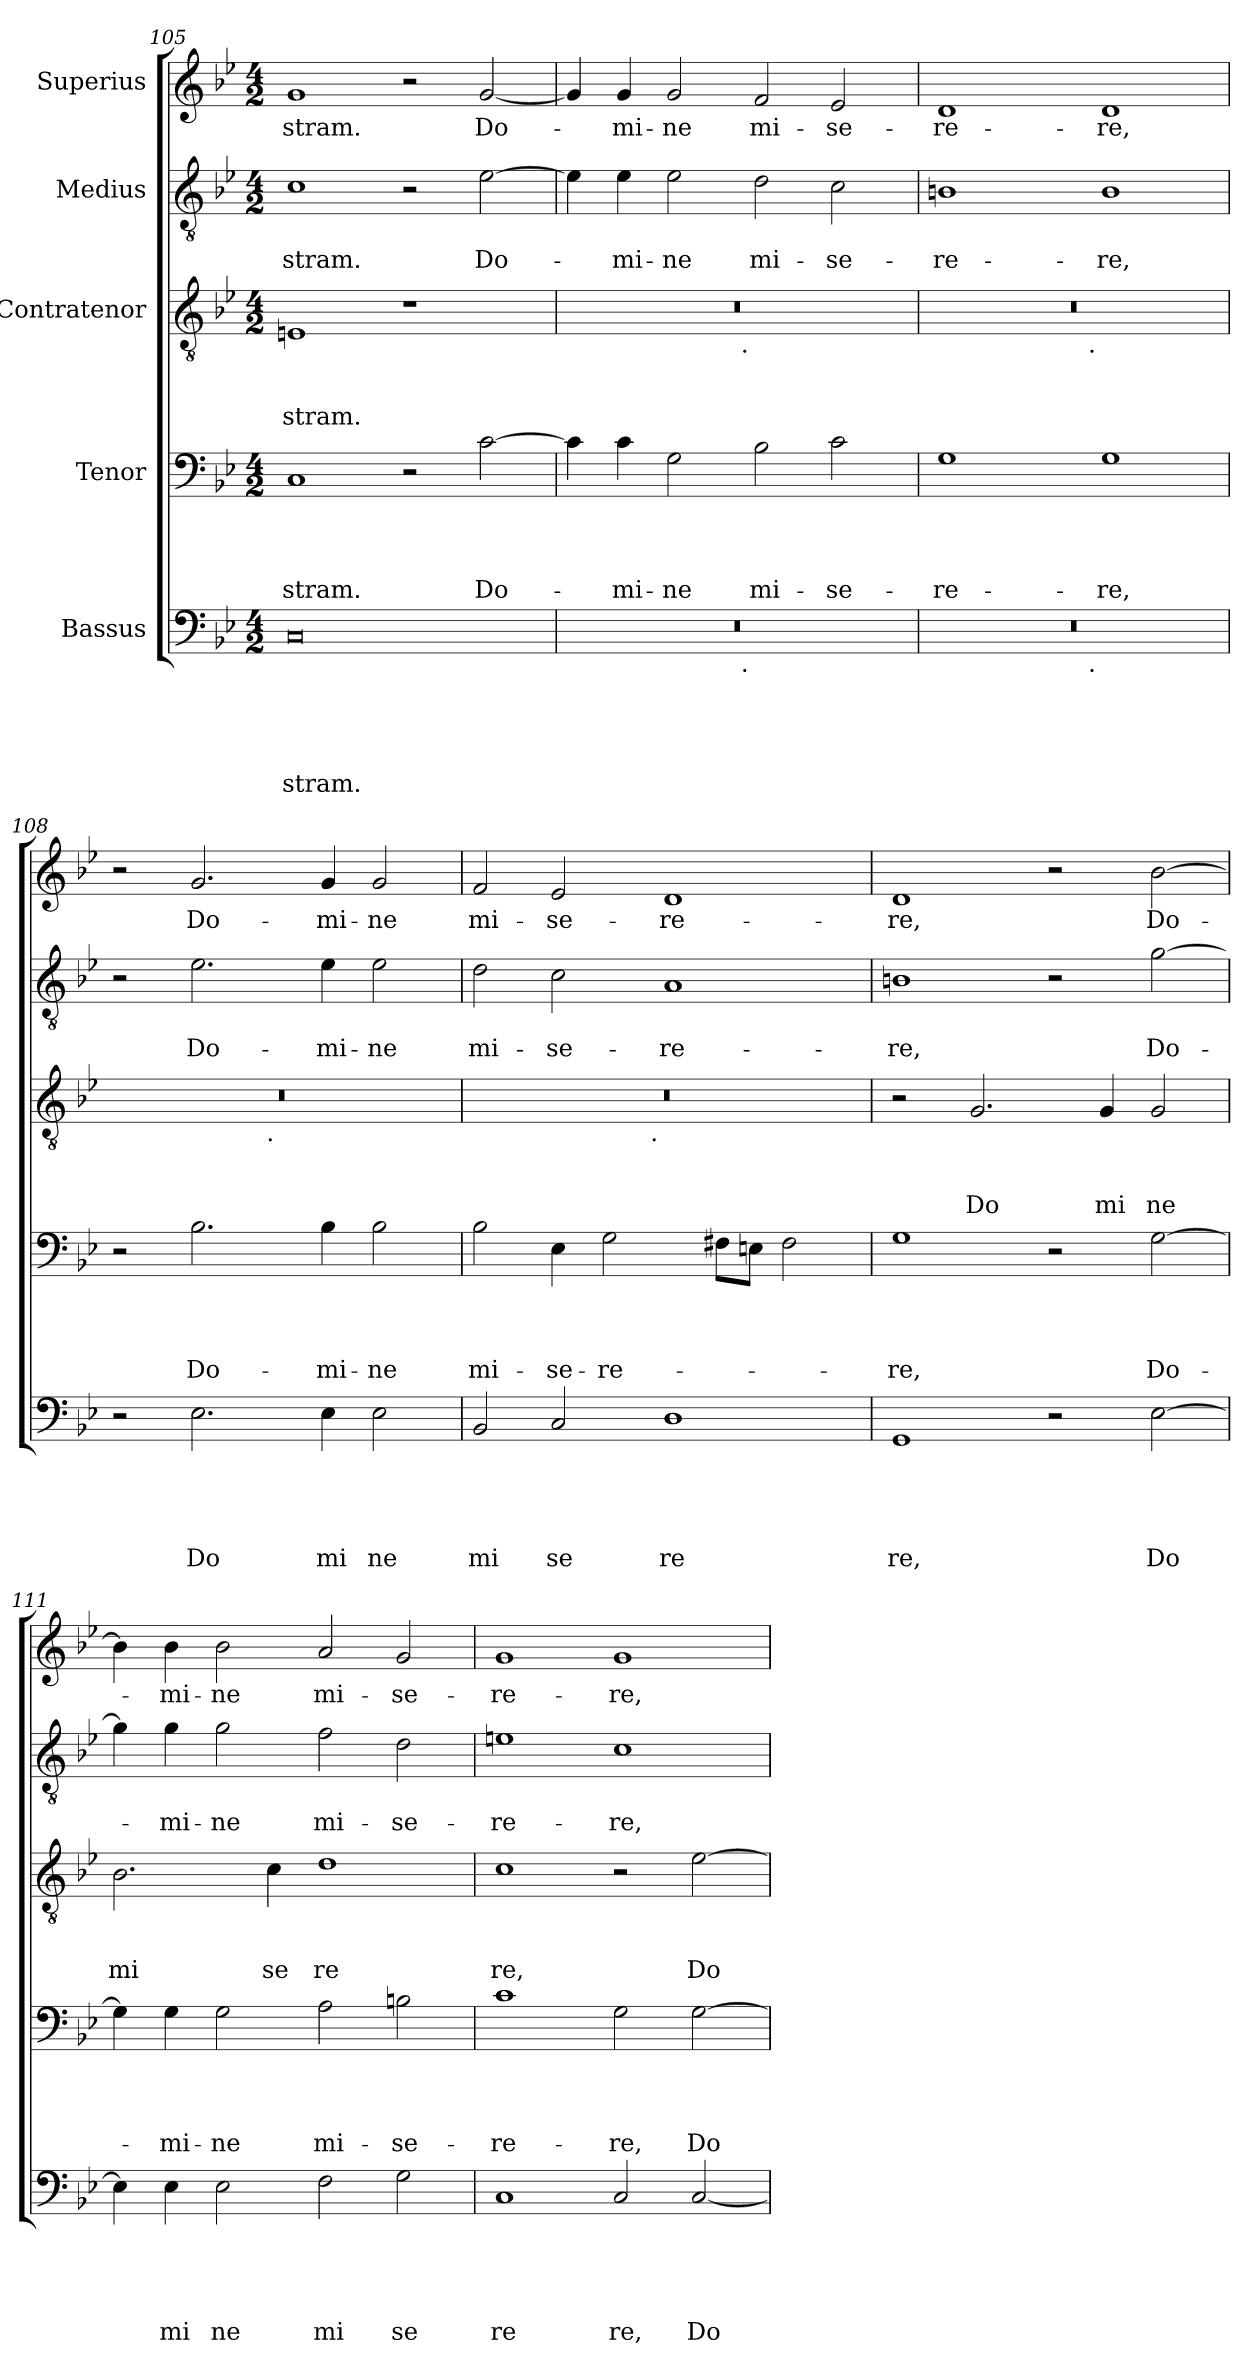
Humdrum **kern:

**kern	**text	**text	**text	**text	**text	**kern	**text	**text	**text	**text	**kern	**text	**text	**text	**kern	**text	**text	**kern	**text
*part5	*part5	*part5	*part5	*part5	*part5	*part4	*part4	*part4	*part4	*part4	*part3	*part3	*part3	*part3	*part2	*part2	*part2	*part1	*part1
*staff5	*staff5	*staff5	*staff5	*staff5	*staff5	*staff4	*staff4	*staff4	*staff4	*staff4	*staff3	*staff3	*staff3	*staff3	*staff2	*staff2	*staff2	*staff1	*staff1
*I"Bassus	*	*	*	*	*	*I"Tenor	*	*	*	*	*I"Contratenor	*	*	*	*I"Medius	*	*	*I"Superius	*
*clefF4	*	*	*	*	*	*clefF4	*	*	*	*	*clefGv2	*	*	*	*clefGv2	*	*	*clefG2	*
*k[b-e-]	*	*	*	*	*	*k[b-e-]	*	*	*	*	*k[b-e-]	*	*	*	*k[b-e-]	*	*	*k[b-e-]	*
*B-:	*	*	*	*	*	*B-:	*	*	*	*	*B-:	*	*	*	*B-:	*	*	*B-:	*
*M4/2	*	*	*	*	*	*M4/2	*	*	*	*	*M4/2	*	*	*	*M4/2	*	*	*M4/2	*
=105	=105	=105	=105	=105	=105	=105	=105	=105	=105	=105	=105	=105	=105	=105	=105	=105	=105	=105	=105
!	!	!	!	!	!LO:LY:b	!	!	!	!	!LO:LY:b	!	!	!	!LO:LY:b	!	!	!LO:LY:b	!	!LO:LY:b
0C	.	.	.	.	stram.	1C	.	.	.	-stram.	1En	.	.	stram.	1c	.	-stram.	1g	-stram.
.	.	.	.	.	.	2r	.	.	.	.	1r	.	.	.	2r	.	.	2r	.
!	!	!	!	!	!	!	!	!	!	!LO:LY:b	!	!	!	!	!	!	!LO:LY:b	!	!LO:LY:b
.	.	.	.	.	.	[>2c\	.	.	.	Do-	.	.	.	.	[>2e-\	.	Do-	[<2g/	Do-
=106	=106	=106	=106	=106	=106	=106	=106	=106	=106	=106	=106	=106	=106	=106	=106	=106	=106	=106	=106
*^	*	*	*	*	*	*	*	*	*	*	*^	*	*	*	*	*	*	*	*
0r	2ryy	.	.	.	.	.	4c\]	.	.	.	.	0r	2ryy	.	.	.	4e-\]	.	.	4g/]	.
!	!	!	!	!	!	!	!	!	!	!	!LO:LY:b	!	!	!	!	!	!	!	!LO:LY:b	!	!LO:LY:b
.	.	.	.	.	.	.	4c\	.	.	.	-mi-	.	.	.	.	.	4e-\	.	-mi-	4g/	-mi-
!	!	!	!	!	!	!	!	!	!	!	!LO:LY:b	!	!	!	!	!	!	!	!LO:LY:b	!	!LO:LY:b
.	4...ryy	.	.	.	.	.	2G\	.	.	.	-ne	.	4...ryy	.	.	.	2e-\	.	-ne	2g/	-ne
!	!	!	!	!	!	!	!	!	!	!	!	!	!LO:TX:b:t=.	!	!	!	!	!	!	!	!
!	!LO:TX:b:t=.	!	!	!	!	!	!	!	!	!	!	!	!	!	!	!	!	!	!	!	!
.	1ryy	.	.	.	.	.	.	.	.	.	.	.	1ryy	.	.	.	.	.	.	.	.
!	!	!	!	!	!	!	!	!	!	!	!LO:LY:b	!	!	!	!	!	!	!	!LO:LY:b	!	!LO:LY:b
.	.	.	.	.	.	.	2B-\	.	.	.	mi-	.	.	.	.	.	2d\	.	mi-	2f/	mi-
!	!	!	!	!	!	!	!	!	!	!	!LO:LY:b	!	!	!	!	!	!	!	!LO:LY:b	!	!LO:LY:b
.	.	.	.	.	.	.	2c\	.	.	.	-se-	.	.	.	.	.	2c\	.	-se-	2e-/	-se-
.	32ryy	.	.	.	.	.	.	.	.	.	.	.	32ryy	.	.	.	.	.	.	.	.
=107	=107	=107	=107	=107	=107	=107	=107	=107	=107	=107	=107	=107	=107	=107	=107	=107	=107	=107	=107	=107	=107
!	!	!	!	!	!	!	!	!	!	!	!LO:LY:b	!	!	!	!	!	!	!	!LO:LY:b	!	!LO:LY:b
0r	2ryy	.	.	.	.	.	1G	.	.	.	-re-	0r	2ryy	.	.	.	1Bn	.	-re-	1d	-re-
.	4...ryy	.	.	.	.	.	.	.	.	.	.	.	4...ryy	.	.	.	.	.	.	.	.
!	!	!	!	!	!	!	!	!	!	!	!	!	!LO:TX:b:t=.	!	!	!	!	!	!	!	!
!	!LO:TX:b:t=.	!	!	!	!	!	!	!	!	!	!	!	!	!	!	!	!	!	!	!	!
.	1ryy	.	.	.	.	.	.	.	.	.	.	.	1ryy	.	.	.	.	.	.	.	.
!	!	!	!	!	!	!	!	!	!	!	!LO:LY:b	!	!	!	!	!	!	!	!LO:LY:b	!	!LO:LY:b
.	.	.	.	.	.	.	1G	.	.	.	-re,	.	.	.	.	.	1B	.	-re,	1d	-re,
.	32ryy	.	.	.	.	.	.	.	.	.	.	.	32ryy	.	.	.	.	.	.	.	.
*v	*v	*	*	*	*	*	*	*	*	*	*	*	*	*	*	*	*	*	*	*	*
=108	=108	=108	=108	=108	=108	=108	=108	=108	=108	=108	=108	=108	=108	=108	=108	=108	=108	=108	=108	=108
2r	.	.	.	.	.	2r	.	.	.	.	0r	2ryy	.	.	.	2r	.	.	2r	.
!	!	!	!	!	!LO:LY:b	!	!	!	!	!LO:LY:b	!	!	!	!	!	!	!	!LO:LY:b	!	!LO:LY:b
2.E-\	.	.	.	.	Do	2.B-\	.	.	.	Do-	.	4...ryy	.	.	.	2.e-\	.	Do-	2.g/	Do-
!	!	!	!	!	!	!	!	!	!	!	!	!LO:TX:b:t=.	!	!	!	!	!	!	!	!
.	.	.	.	.	.	.	.	.	.	.	.	1ryy	.	.	.	.	.	.	.	.
!	!	!	!	!	!LO:LY:b	!	!	!	!	!LO:LY:b	!	!	!	!	!	!	!	!LO:LY:b	!	!LO:LY:b
4E-\	.	.	.	.	mi	4B-\	.	.	.	-mi-	.	.	.	.	.	4e-\	.	-mi-	4g/	-mi-
!	!	!	!	!	!LO:LY:b	!	!	!	!	!LO:LY:b	!	!	!	!	!	!	!	!LO:LY:b	!	!LO:LY:b
2E-\	.	.	.	.	ne	2B-\	.	.	.	-ne	.	.	.	.	.	2e-\	.	-ne	2g/	-ne
.	.	.	.	.	.	.	.	.	.	.	.	32ryy	.	.	.	.	.	.	.	.
=109	=109	=109	=109	=109	=109	=109	=109	=109	=109	=109	=109	=109	=109	=109	=109	=109	=109	=109	=109	=109
!	!	!	!	!	!LO:LY:b	!	!	!	!	!LO:LY:b	!	!	!	!	!	!	!	!LO:LY:b	!	!LO:LY:b
2BB-/	.	.	.	.	mi	2B-\	.	.	.	mi-	0r	2ryy	.	.	.	2d\	.	mi-	2f/	mi-
!	!	!	!	!	!LO:LY:b	!	!	!	!	!LO:LY:b	!	!	!	!	!	!	!	!LO:LY:b	!	!LO:LY:b
2C/	.	.	.	.	se	4E-\	.	.	.	-se-	.	4...ryy	.	.	.	2c\	.	-se-	2e-/	-se-
!	!	!	!	!	!	!	!	!	!	!LO:LY:b	!	!	!	!	!	!	!	!	!	!
.	.	.	.	.	.	2G\	.	.	.	-re-	.	.	.	.	.	.	.	.	.	.
!	!	!	!	!	!	!	!	!	!	!	!	!LO:TX:b:t=.	!	!	!	!	!	!	!	!
.	.	.	.	.	.	.	.	.	.	.	.	1ryy	.	.	.	.	.	.	.	.
!	!	!	!	!	!LO:LY:b	!	!	!	!	!	!	!	!	!	!	!	!	!LO:LY:b	!	!LO:LY:b
1D	.	.	.	.	re	.	.	.	.	.	.	.	.	.	.	1A	.	-re-	1d	-re-
.	.	.	.	.	.	8F#X\L	.	.	.	.	.	.	.	.	.	.	.	.	.	.
.	.	.	.	.	.	8En\J	.	.	.	.	.	.	.	.	.	.	.	.	.	.
.	.	.	.	.	.	2F#\	.	.	.	.	.	.	.	.	.	.	.	.	.	.
.	.	.	.	.	.	.	.	.	.	.	.	32ryy	.	.	.	.	.	.	.	.
=110	=110	=110	=110	=110	=110	=110	=110	=110	=110	=110	=110	=110	=110	=110	=110	=110	=110	=110	=110	=110
!	!	!	!	!	!LO:LY:b	!	!	!	!	!LO:LY:b	!	!	!	!	!	!	!	!LO:LY:b	!	!LO:LY:b
*	*	*	*	*	*	*	*	*	*	*	*v	*v	*	*	*	*	*	*	*	*
1GG	.	.	.	.	re,	1G	.	.	.	-re,	2r	.	.	.	1Bn	.	-re,	1d	-re,
!	!	!	!	!	!	!	!	!	!	!	!	!	!	!LO:LY:b	!	!	!	!	!
.	.	.	.	.	.	.	.	.	.	.	2.G/	.	.	Do	.	.	.	.	.
2r	.	.	.	.	.	2r	.	.	.	.	.	.	.	.	2r	.	.	2r	.
!	!	!	!	!	!	!	!	!	!	!	!	!	!	!LO:LY:b	!	!	!	!	!
.	.	.	.	.	.	.	.	.	.	.	4G/	.	.	mi	.	.	.	.	.
!	!	!	!	!	!LO:LY:b	!	!	!	!	!LO:LY:b	!	!	!	!LO:LY:b	!	!	!LO:LY:b	!	!LO:LY:b
[>2E-\	.	.	.	.	Do	[>2G\	.	.	.	Do-	2G/	.	.	ne	[>2g\	.	Do-	[>2b-\	Do-
=111	=111	=111	=111	=111	=111	=111	=111	=111	=111	=111	=111	=111	=111	=111	=111	=111	=111	=111	=111
!	!	!	!	!	!	!	!	!	!	!	!	!	!	!LO:LY:b	!	!	!	!	!
4E-\]	.	.	.	.	.	4G\]	.	.	.	.	2.B-\	.	.	mi	4g\]	.	.	4b-\]	.
!	!	!	!	!	!LO:LY:b	!	!	!	!	!LO:LY:b	!	!	!	!	!	!	!LO:LY:b	!	!LO:LY:b
4E-\	.	.	.	.	mi	4G\	.	.	.	-mi-	.	.	.	.	4g\	.	-mi-	4b-\	-mi-
!	!	!	!	!	!LO:LY:b	!	!	!	!	!LO:LY:b	!	!	!	!	!	!	!LO:LY:b	!	!LO:LY:b
2E-\	.	.	.	.	ne	2G\	.	.	.	-ne	.	.	.	.	2g\	.	-ne	2b-\	-ne
!	!	!	!	!	!	!	!	!	!	!	!	!	!	!LO:LY:b	!	!	!	!	!
.	.	.	.	.	.	.	.	.	.	.	4c\	.	.	se	.	.	.	.	.
!	!	!	!	!	!LO:LY:b	!	!	!	!	!LO:LY:b	!	!	!	!LO:LY:b	!	!	!LO:LY:b	!	!LO:LY:b
2F\	.	.	.	.	mi	2A\	.	.	.	mi-	1d	.	.	re	2f\	.	mi-	2a/	mi-
!	!	!	!	!	!LO:LY:b	!	!	!	!	!LO:LY:b	!	!	!	!	!	!	!LO:LY:b	!	!LO:LY:b
2G\	.	.	.	.	se	2Bn\	.	.	.	-se-	.	.	.	.	2d\	.	-se-	2g/	-se-
!!LO:PB:g=z
=112	=112	=112	=112	=112	=112	=112	=112	=112	=112	=112	=112	=112	=112	=112	=112	=112	=112	=112	=112
!	!	!	!	!	!LO:LY:b	!	!	!	!	!LO:LY:b	!	!	!	!LO:LY:b	!	!	!LO:LY:b	!	!LO:LY:b
1C	.	.	.	.	re	1c	.	.	.	-re-	1c	.	.	re,	1en	.	-re-	1g	-re-
!	!	!	!	!	!LO:LY:b	!	!	!	!	!LO:LY:b	!	!	!	!	!	!	!LO:LY:b	!	!LO:LY:b
2C/	.	.	.	.	re,	2G\	.	.	.	-re,	2r	.	.	.	1c	.	-re,	1g	-re,
!	!	!	!	!	!LO:LY:b	!	!	!	!	!LO:LY:b	!	!	!	!LO:LY:b	!	!	!	!	!
[<2C/	.	.	.	.	Do	[>2G\	.	.	.	Do-	[>2e-\	.	.	Do	.	.	.	.	.
=	=	=	=	=	=	=	=	=	=	=	=	=	=	=	=	=	=	=	=
*-	*-	*-	*-	*-	*-	*-	*-	*-	*-	*-	*-	*-	*-	*-	*-	*-	*-	*-	*-
